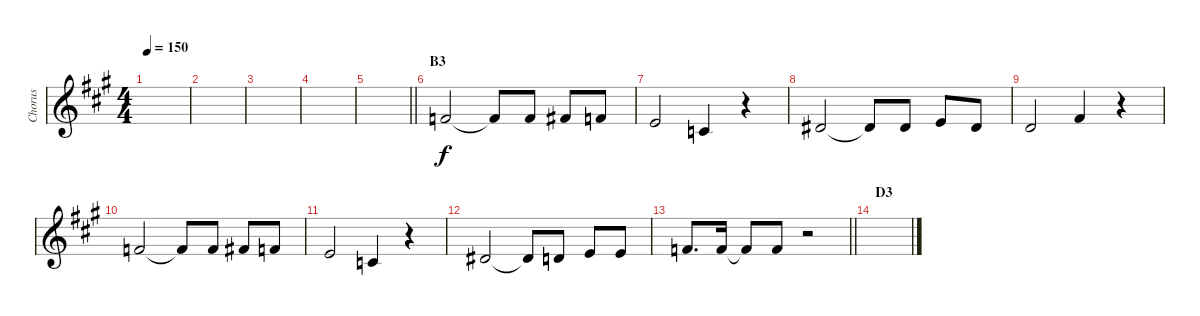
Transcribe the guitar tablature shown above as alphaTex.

\track ("Chorus" "Chorus") {instrument cello}
\staff {score}
\tuning (E4 B3 G3 D3 A2 E2) {hide}
\ts (4 4)
\tempo 150
\clef g2
\ks a
|
|
|
|
\barLineRight lightlight
|
\section ("" "B3")
1.1.2 1.1{t}.8 1.1.8 2.1.8 1.1.8 |
0.1.2 1.2.4 r.4 |
4.2.2 4.2{t}.8 4.2.8 0.1.8 4.2.8 |
7.3.2 2.1.4 r.4 |
1.1.2 1.1{t}.8 1.1.8 2.1.8 1.1.8 |
5.2.2 1.2.4 r.4 |
4.2.2 4.2{t}.8 3.2.8 0.1.8 0.1.8 |
\barLineRight lightlight
1.1.8{d} 1.1.16 1.1{t}.8 1.1.8 r.2 |
\section ("" "D3")
